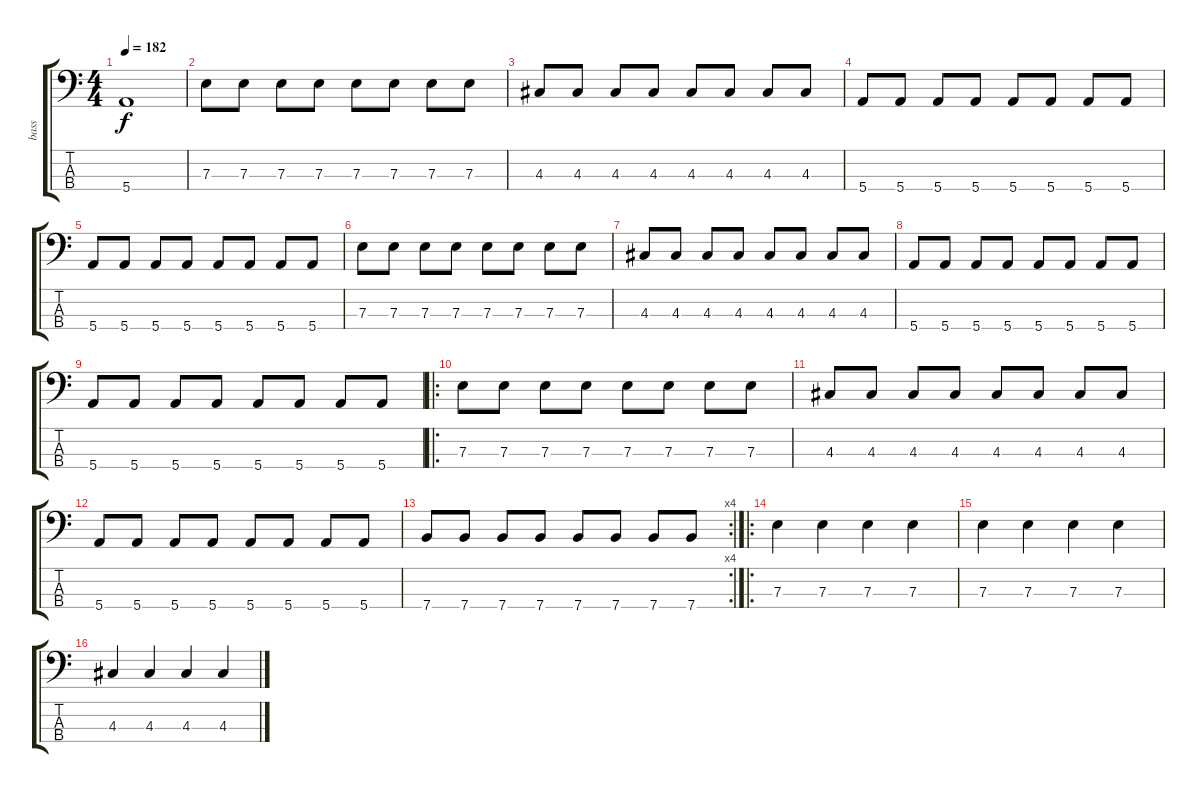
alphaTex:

\track ("bass" "bass") {instrument electricbasspick}
\staff {score tabs}
\tuning (G2 D2 A1 E1) {hide}
\ts (4 4)
\tempo 182
\clef f4
\ks c
5.4{t}.1{dy f} |
7.3.8 7.3.8 7.3.8 7.3.8 7.3.8 7.3.8 7.3.8 7.3.8 |
4.3.8 4.3.8 4.3.8 4.3.8 4.3.8 4.3.8 4.3.8 4.3.8 |
5.4.8 5.4.8 5.4.8 5.4.8 5.4.8 5.4.8 5.4.8 5.4.8 |
5.4.8 5.4.8 5.4.8 5.4.8 5.4.8 5.4.8 5.4.8 5.4.8 |
7.3.8 7.3.8 7.3.8 7.3.8 7.3.8 7.3.8 7.3.8 7.3.8 |
4.3.8 4.3.8 4.3.8 4.3.8 4.3.8 4.3.8 4.3.8 4.3.8 |
5.4.8 5.4.8 5.4.8 5.4.8 5.4.8 5.4.8 5.4.8 5.4.8 |
5.4.8 5.4.8 5.4.8 5.4.8 5.4.8 5.4.8 5.4.8 5.4.8 |
\ro
7.3.8 7.3.8 7.3.8 7.3.8 7.3.8 7.3.8 7.3.8 7.3.8 |
4.3.8 4.3.8 4.3.8 4.3.8 4.3.8 4.3.8 4.3.8 4.3.8 |
5.4.8 5.4.8 5.4.8 5.4.8 5.4.8 5.4.8 5.4.8 5.4.8 |
\rc 4
7.4.8 7.4.8 7.4.8 7.4.8 7.4.8 7.4.8 7.4.8 7.4.8 |
\ro
7.3.4 7.3.4 7.3.4 7.3.4 |
7.3.4 7.3.4 7.3.4 7.3.4 |
4.3.4 4.3.4 4.3.4 4.3.4
